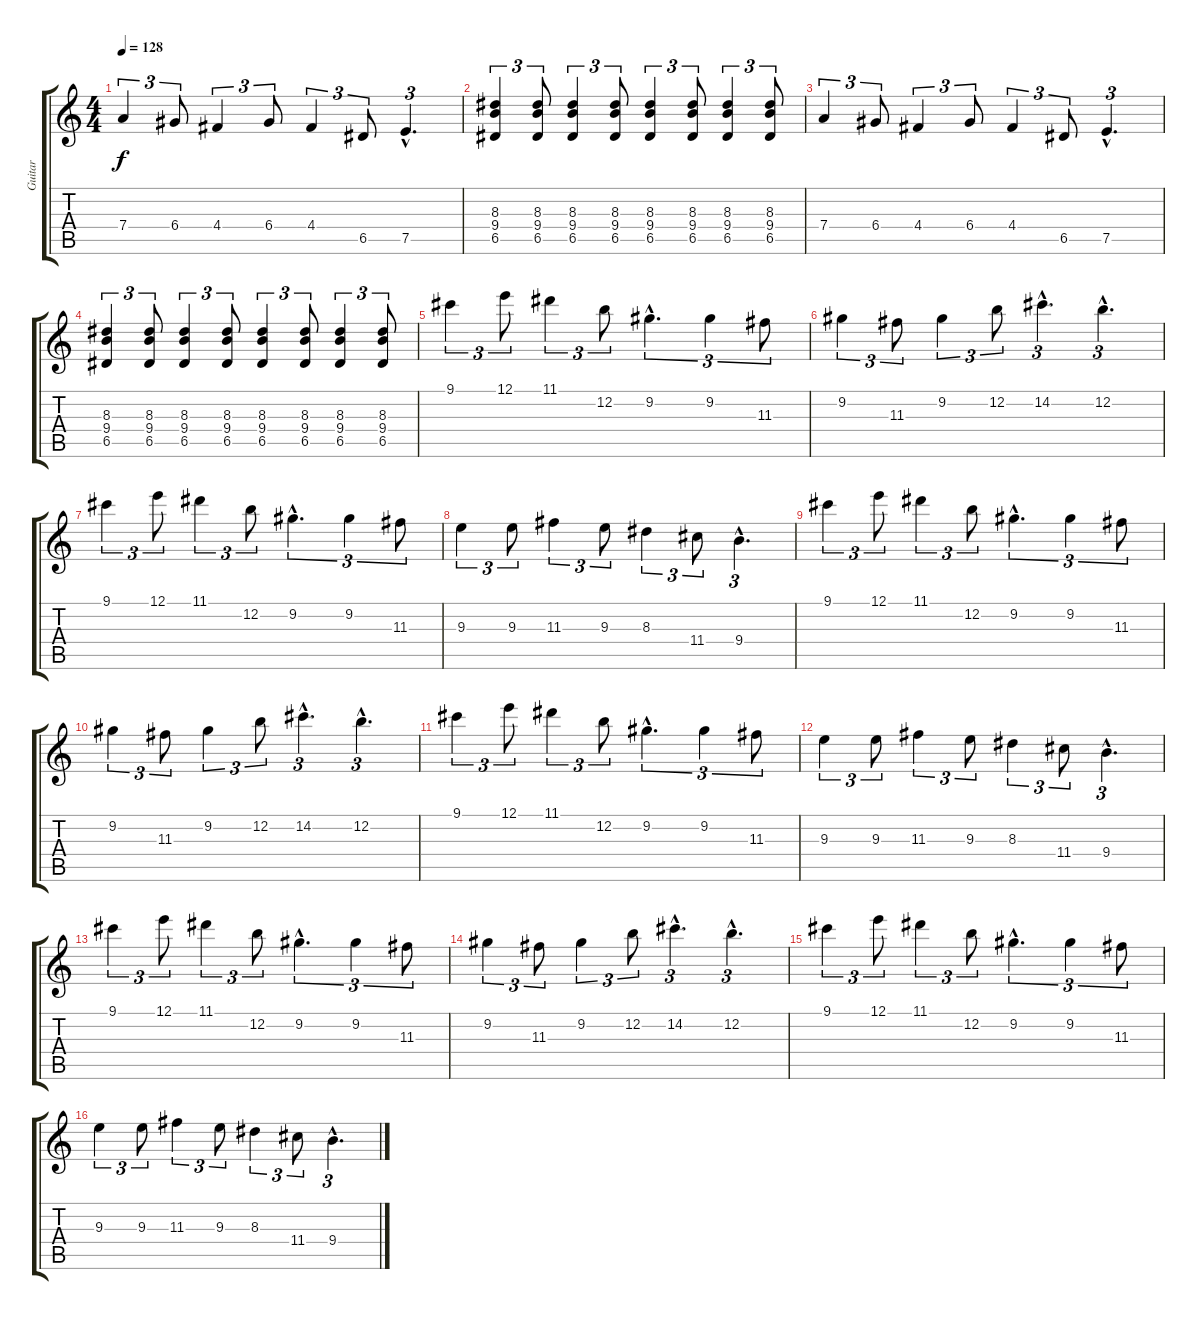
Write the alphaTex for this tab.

\track ("Guitar" "Guitar") {instrument acousticguitarsteel}
\staff {score tabs}
\tuning (E4 B3 G3 D3 A2 E2) {hide}
\ts (4 4)
\tempo 128
\clef g2
\ks c
7.4.4{tu (3 2) dy f} 6.4.8{tu (3 2)} 4.4.4{tu (3 2)} 6.4.8{tu (3 2)} 4.4.4{tu (3 2)} 6.5.8{tu (3 2)} 7.5{hac}.4{d tu (3 2)} |
(8.3 9.4 6.5).4{tu (3 2)} (8.3 9.4 6.5).8{tu (3 2)} (8.3 9.4 6.5).4{tu (3 2)} (8.3 9.4 6.5).8{tu (3 2)} (8.3 9.4 6.5).4{tu (3 2)} (8.3 9.4 6.5).8{tu (3 2)} (8.3 9.4 6.5).4{tu (3 2)} (8.3 9.4 6.5).8{tu (3 2)} |
7.4.4{tu (3 2)} 6.4.8{tu (3 2)} 4.4.4{tu (3 2)} 6.4.8{tu (3 2)} 4.4.4{tu (3 2)} 6.5.8{tu (3 2)} 7.5{hac}.4{d tu (3 2)} |
(8.3 9.4 6.5).4{tu (3 2)} (8.3 9.4 6.5).8{tu (3 2)} (8.3 9.4 6.5).4{tu (3 2)} (8.3 9.4 6.5).8{tu (3 2)} (8.3 9.4 6.5).4{tu (3 2)} (8.3 9.4 6.5).8{tu (3 2)} (8.3 9.4 6.5).4{tu (3 2)} (8.3 9.4 6.5).8{tu (3 2)} |
9.1.4{tu (3 2)} 12.1.8{tu (3 2)} 11.1.4{tu (3 2)} 12.2.8{tu (3 2)} 9.2{hac}.4{d tu (3 2)} 9.2.4{tu (3 2)} 11.3.8{tu (3 2)} |
9.2.4{tu (3 2)} 11.3.8{tu (3 2)} 9.2.4{tu (3 2)} 12.2.8{tu (3 2)} 14.2{hac}.4{d tu (3 2)} 12.2{hac}.4{d tu (3 2)} |
9.1.4{tu (3 2)} 12.1.8{tu (3 2)} 11.1.4{tu (3 2)} 12.2.8{tu (3 2)} 9.2{hac}.4{d tu (3 2)} 9.2.4{tu (3 2)} 11.3.8{tu (3 2)} |
9.3.4{tu (3 2)} 9.3.8{tu (3 2)} 11.3.4{tu (3 2)} 9.3.8{tu (3 2)} 8.3.4{tu (3 2)} 11.4.8{tu (3 2)} 9.4{hac}.4{d tu (3 2)} |
9.1.4{tu (3 2)} 12.1.8{tu (3 2)} 11.1.4{tu (3 2)} 12.2.8{tu (3 2)} 9.2{hac}.4{d tu (3 2)} 9.2.4{tu (3 2)} 11.3.8{tu (3 2)} |
9.2.4{tu (3 2)} 11.3.8{tu (3 2)} 9.2.4{tu (3 2)} 12.2.8{tu (3 2)} 14.2{hac}.4{d tu (3 2)} 12.2{hac}.4{d tu (3 2)} |
9.1.4{tu (3 2)} 12.1.8{tu (3 2)} 11.1.4{tu (3 2)} 12.2.8{tu (3 2)} 9.2{hac}.4{d tu (3 2)} 9.2.4{tu (3 2)} 11.3.8{tu (3 2)} |
9.3.4{tu (3 2)} 9.3.8{tu (3 2)} 11.3.4{tu (3 2)} 9.3.8{tu (3 2)} 8.3.4{tu (3 2)} 11.4.8{tu (3 2)} 9.4{hac}.4{d tu (3 2)} |
9.1.4{tu (3 2)} 12.1.8{tu (3 2)} 11.1.4{tu (3 2)} 12.2.8{tu (3 2)} 9.2{hac}.4{d tu (3 2)} 9.2.4{tu (3 2)} 11.3.8{tu (3 2)} |
9.2.4{tu (3 2)} 11.3.8{tu (3 2)} 9.2.4{tu (3 2)} 12.2.8{tu (3 2)} 14.2{hac}.4{d tu (3 2)} 12.2{hac}.4{d tu (3 2)} |
9.1.4{tu (3 2)} 12.1.8{tu (3 2)} 11.1.4{tu (3 2)} 12.2.8{tu (3 2)} 9.2{hac}.4{d tu (3 2)} 9.2.4{tu (3 2)} 11.3.8{tu (3 2)} |
9.3.4{tu (3 2)} 9.3.8{tu (3 2)} 11.3.4{tu (3 2)} 9.3.8{tu (3 2)} 8.3.4{tu (3 2)} 11.4.8{tu (3 2)} 9.4{hac}.4{d tu (3 2)}
